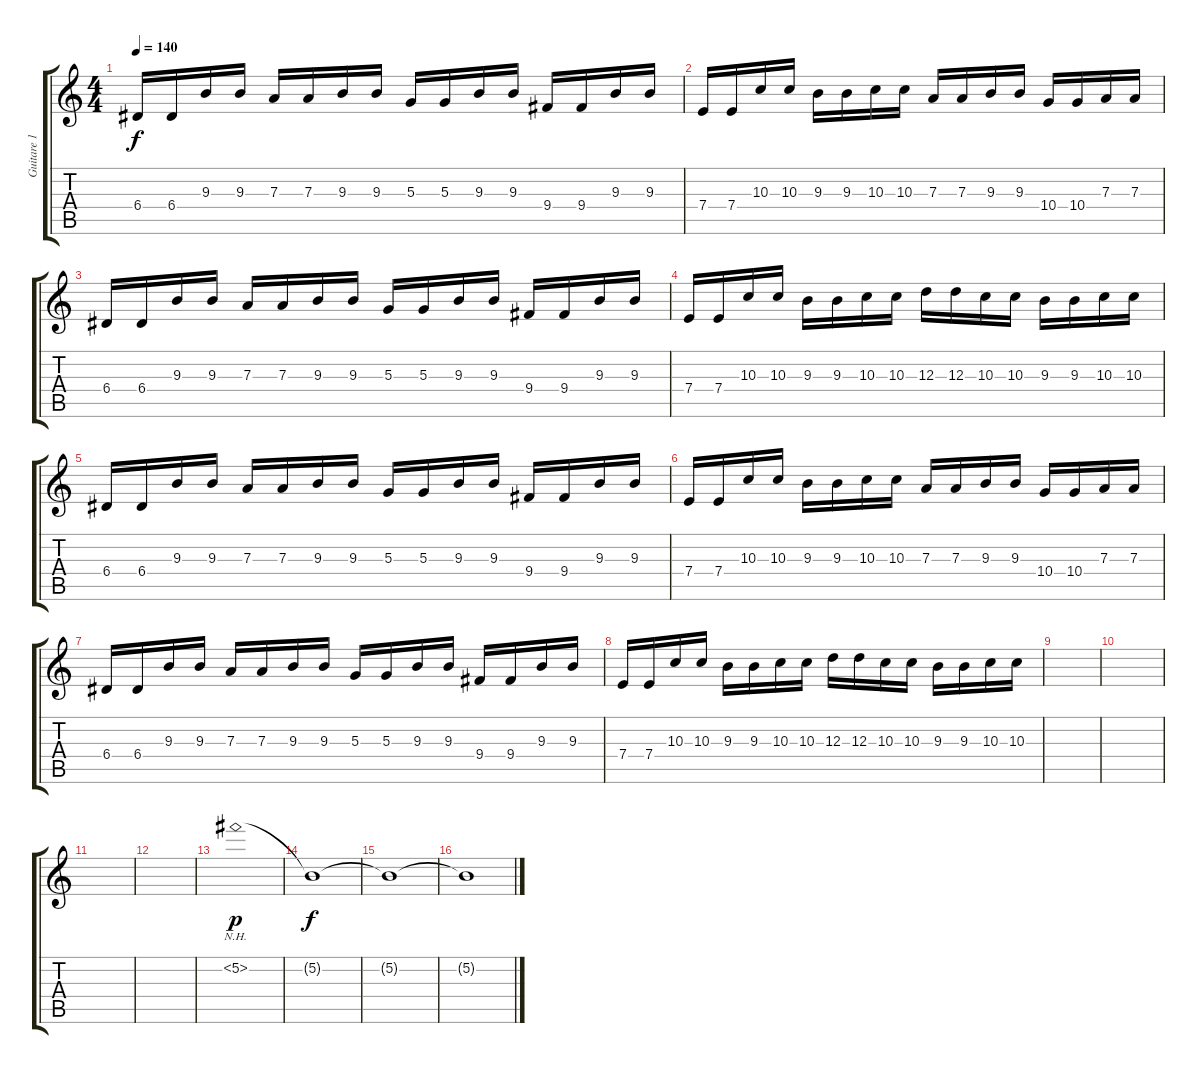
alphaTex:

\track ("Guitare 1" "Guitare 1") {instrument distortionguitar}
\staff {score tabs}
\tuning (B3 Gb3 D3 A2 E2 B1) {hide}
\ts (4 4)
\tempo 140
\clef g2
\ks c
6.4.16{dy f} 6.4.16 9.3.16 9.3.16 7.3.16 7.3.16 9.3.16 9.3.16 5.3.16 5.3.16 9.3.16 9.3.16 9.4.16 9.4.16 9.3.16 9.3.16 |
7.4.16 7.4.16 10.3.16 10.3.16 9.3.16 9.3.16 10.3.16 10.3.16 7.3.16 7.3.16 9.3.16 9.3.16 10.4.16 10.4.16 7.3.16 7.3.16 |
6.4.16 6.4.16 9.3.16 9.3.16 7.3.16 7.3.16 9.3.16 9.3.16 5.3.16 5.3.16 9.3.16 9.3.16 9.4.16 9.4.16 9.3.16 9.3.16 |
7.4.16 7.4.16 10.3.16 10.3.16 9.3.16 9.3.16 10.3.16 10.3.16 12.3.16 12.3.16 10.3.16 10.3.16 9.3.16 9.3.16 10.3.16 10.3.16 |
6.4.16 6.4.16 9.3.16 9.3.16 7.3.16 7.3.16 9.3.16 9.3.16 5.3.16 5.3.16 9.3.16 9.3.16 9.4.16 9.4.16 9.3.16 9.3.16 |
7.4.16 7.4.16 10.3.16 10.3.16 9.3.16 9.3.16 10.3.16 10.3.16 7.3.16 7.3.16 9.3.16 9.3.16 10.4.16 10.4.16 7.3.16 7.3.16 |
6.4.16 6.4.16 9.3.16 9.3.16 7.3.16 7.3.16 9.3.16 9.3.16 5.3.16 5.3.16 9.3.16 9.3.16 9.4.16 9.4.16 9.3.16 9.3.16 |
7.4.16 7.4.16 10.3.16 10.3.16 9.3.16 9.3.16 10.3.16 10.3.16 12.3.16 12.3.16 10.3.16 10.3.16 9.3.16 9.3.16 10.3.16 10.3.16 |
|
|
|
|
5.2{nh}.1{dy p} |
5.2{t}.1{dy f} |
5.2{t}.1 |
5.2{t}.1
